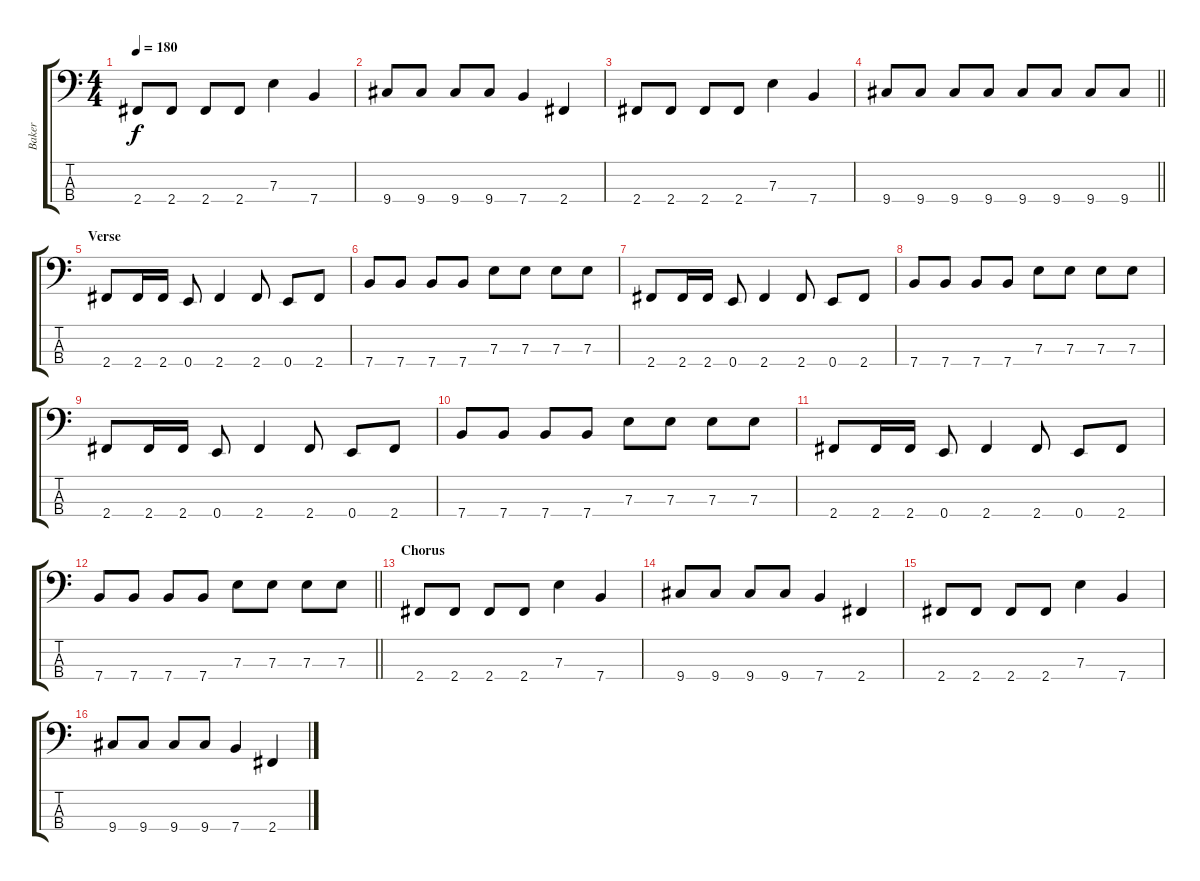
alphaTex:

\track ("Baker" "Baker") {instrument electricbasspick}
\staff {score tabs}
\tuning (G2 D2 A1 E1) {hide}
\ts (4 4)
\tempo 180
\clef f4
\ks c
2.4.8{dy f} 2.4.8 2.4.8 2.4.8 7.3.4 7.4.4 |
9.4.8 9.4.8 9.4.8 9.4.8 7.4.4 2.4.4 |
2.4.8 2.4.8 2.4.8 2.4.8 7.3.4 7.4.4 |
\barLineRight lightlight
9.4.8 9.4.8 9.4.8 9.4.8 9.4.8 9.4.8 9.4.8 9.4.8 |
\section ("" "Verse")
2.4.8 2.4.16 2.4.16 0.4.8 2.4.4 2.4.8 0.4.8 2.4.8 |
7.4.8 7.4.8 7.4.8 7.4.8 7.3.8 7.3.8 7.3.8 7.3.8 |
2.4.8 2.4.16 2.4.16 0.4.8 2.4.4 2.4.8 0.4.8 2.4.8 |
7.4.8 7.4.8 7.4.8 7.4.8 7.3.8 7.3.8 7.3.8 7.3.8 |
2.4.8 2.4.16 2.4.16 0.4.8 2.4.4 2.4.8 0.4.8 2.4.8 |
7.4.8 7.4.8 7.4.8 7.4.8 7.3.8 7.3.8 7.3.8 7.3.8 |
2.4.8 2.4.16 2.4.16 0.4.8 2.4.4 2.4.8 0.4.8 2.4.8 |
\barLineRight lightlight
7.4.8 7.4.8 7.4.8 7.4.8 7.3.8 7.3.8 7.3.8 7.3.8 |
\section ("" "Chorus")
2.4.8 2.4.8 2.4.8 2.4.8 7.3.4 7.4.4 |
9.4.8 9.4.8 9.4.8 9.4.8 7.4.4 2.4.4 |
2.4.8 2.4.8 2.4.8 2.4.8 7.3.4 7.4.4 |
9.4.8 9.4.8 9.4.8 9.4.8 7.4.4 2.4.4
